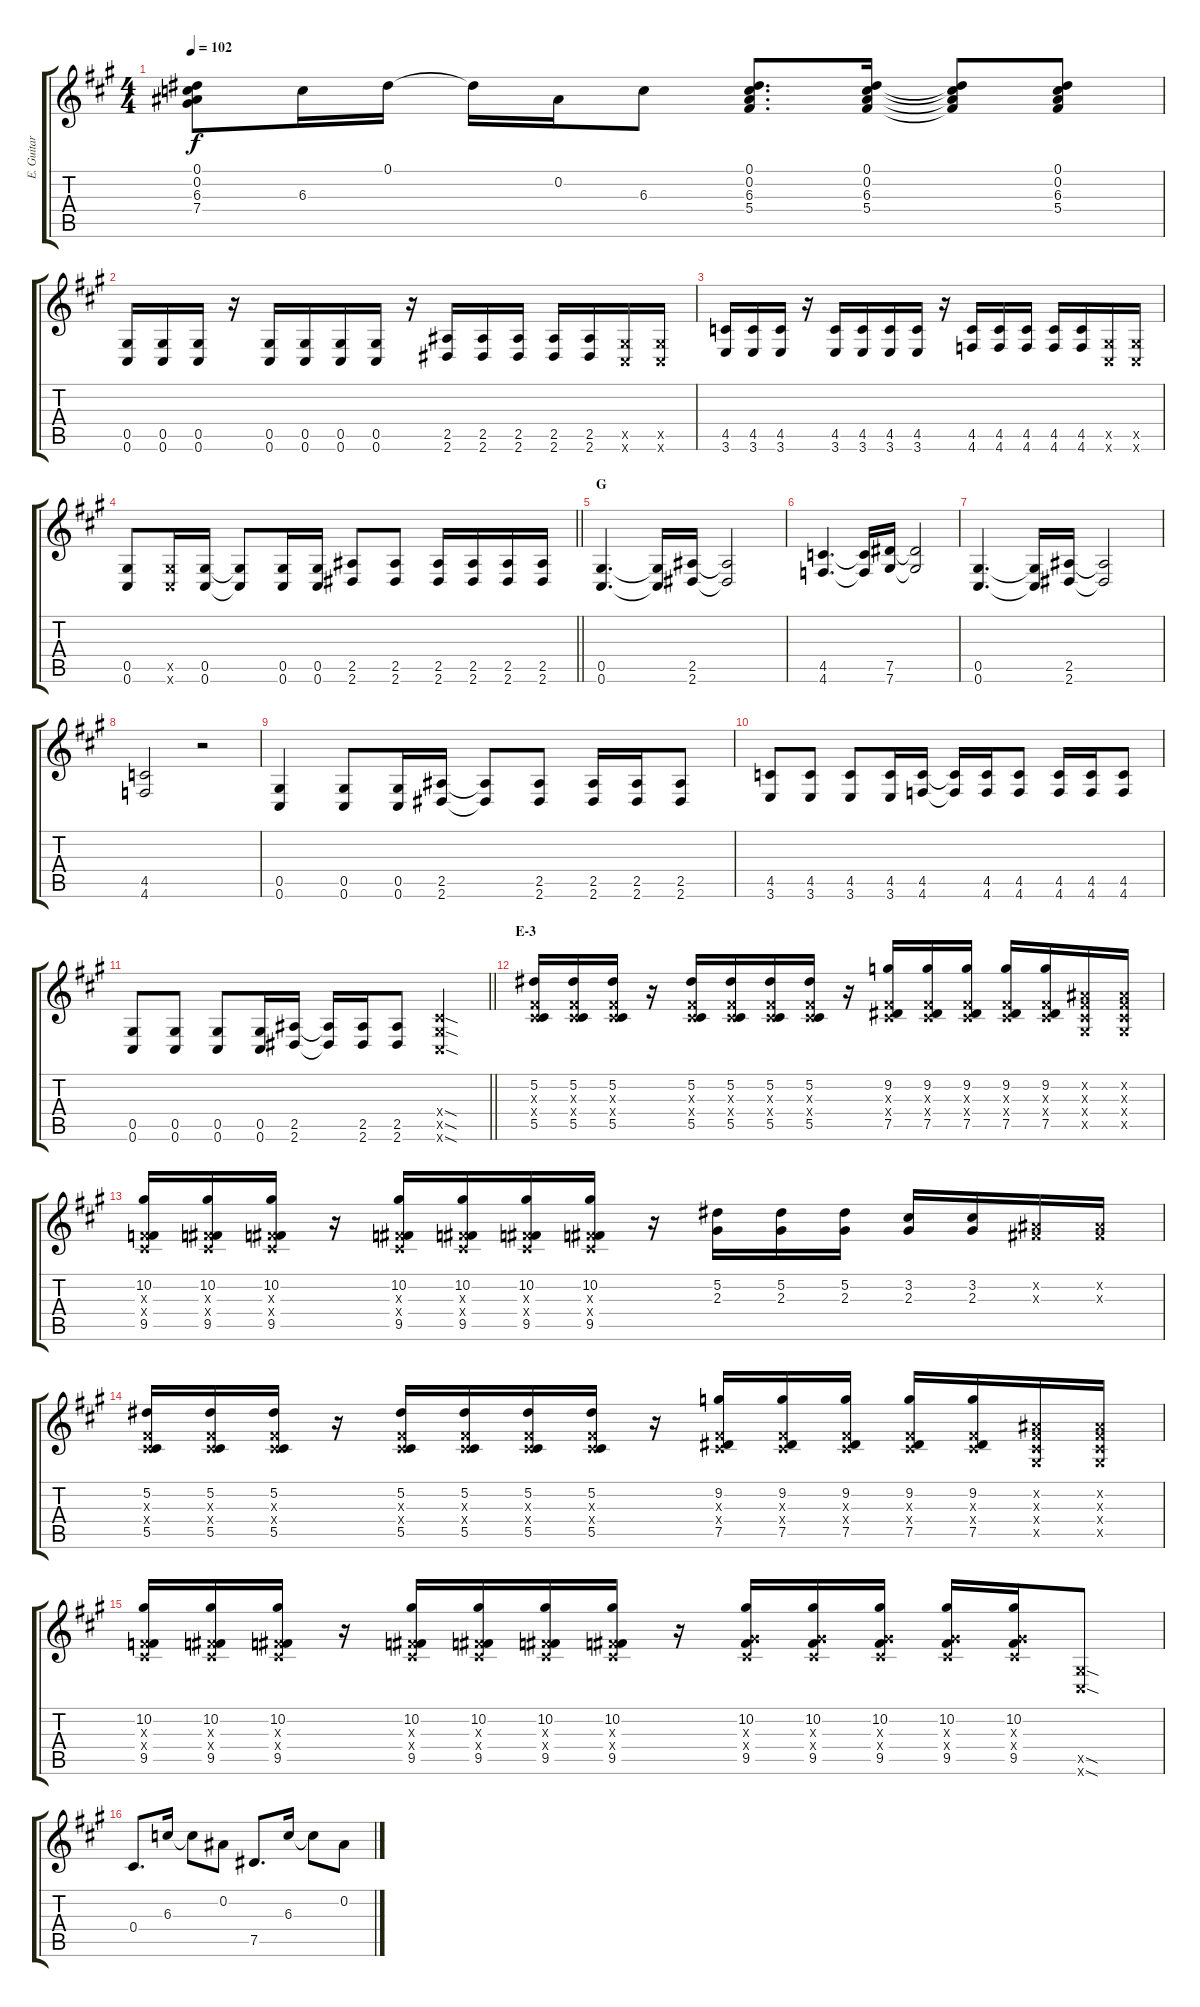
\track ("E. Guitar III" "E. Guitar ") {instrument distortionguitar}
\staff {score tabs}
\tuning (Eb4 Bb3 Gb3 Db3 Ab2 Db2) {hide}
\ts (4 4)
\tempo 102
\clef g2
\ks a
(0.1 0.2 6.3 7.4).8{dy f} 6.3.16 0.1.16 0.1{t}.16 0.2.16 6.3.8 (0.1 0.2 6.3 5.4).8{d} (0.1 0.2 6.3 5.4).16 (0.1{t} 0.2{t} 6.3{t} 5.4{t}).8 (0.1 0.2 6.3 5.4).8 |
(0.5 0.6).16 (0.5 0.6).16 (0.5 0.6).16 r.16 (0.5 0.6).16 (0.5 0.6).16 (0.5 0.6).16 (0.5 0.6).16 r.16 (2.5 2.6).16 (2.5 2.6).16 (2.5 2.6).16 (2.5 2.6).16 (2.5 2.6).16 (0.5{x} 0.6{x}).16 (0.5{x} 0.6{x}).16 |
(4.5 3.6).16 (4.5 3.6).16 (4.5 3.6).16 r.16 (4.5 3.6).16 (4.5 3.6).16 (4.5 3.6).16 (4.5 3.6).16 r.16 (4.5 4.6).16 (4.5 4.6).16 (4.5 4.6).16 (4.5 4.6).16 (4.5 4.6).16 (0.5{x} 0.6{x}).16 (0.5{x} 0.6{x}).16 |
\barLineRight lightlight
(0.5 0.6).8 (0.5{x} 0.6{x}).16 (0.5 0.6).16 (0.5{t} 0.6{t}).8 (0.5 0.6).16 (0.5 0.6).16 (2.5 2.6).8 (2.5 2.6).8 (2.5 2.6).16 (2.5 2.6).16 (2.5 2.6).16 (2.5 2.6).16 |
\section ("" "G")
(0.5 0.6).4{d} (0.5{t} 0.6{t}).16 (2.5 2.6).16 (2.5{t} 2.6{t}).2 |
(4.5 4.6).4{d} (4.5{t} 4.6{t}).16 (7.5 7.6).16 (7.5{t} 7.6{t}).2 |
(0.5 0.6).4{d} (0.5{t} 0.6{t}).16 (2.5 2.6).16 (2.5{t} 2.6{t}).2 |
(4.5 4.6).2 r.2 |
(0.5 0.6).4 (0.5 0.6).8 (0.5 0.6).16 (2.5 2.6).16 (2.5{t} 2.6{t}).8 (2.5 2.6).8 (2.5 2.6).16 (2.5 2.6).16 (2.5 2.6).8 |
(4.5 3.6).8 (4.5 3.6).8 (4.5 3.6).8 (4.5 3.6).16 (4.5 4.6).16 (4.5{t} 4.6{t}).16 (4.5 4.6).16 (4.5 4.6).8 (4.5 4.6).16 (4.5 4.6).16 (4.5 4.6).8 |
\barLineRight lightlight
(0.5 0.6).8 (0.5 0.6).8 (0.5 0.6).8 (0.5 0.6).16 (2.5 2.6).16 (2.5{t} 2.6{t}).16 (2.5 2.6).16 (2.5 2.6).8 (0.4{sod x} 0.5{sod x} 0.6{sod x}).4 |
\section ("" "E-3")
(5.2 0.3{x} 0.4{x} 5.5).16 (5.2 0.3{x} 0.4{x} 5.5).16 (5.2 0.3{x} 0.4{x} 5.5).16 r.16 (5.2 0.3{x} 0.4{x} 5.5).16 (5.2 0.3{x} 0.4{x} 5.5).16 (5.2 0.3{x} 0.4{x} 5.5).16 (5.2 0.3{x} 0.4{x} 5.5).16 r.16 (9.2 0.3{x} 0.4{x} 7.5).16 (9.2 0.3{x} 0.4{x} 7.5).16 (9.2 0.3{x} 0.4{x} 7.5).16 (9.2 0.3{x} 0.4{x} 7.5).16 (9.2 0.3{x} 0.4{x} 7.5).16 (0.2{x} 0.3{x} 0.4{x} 0.5{x}).16 (0.2{x} 0.3{x} 0.4{x} 0.5{x}).16 |
(10.2 0.3{x} 0.4{x} 9.5).16 (10.2 0.3{x} 0.4{x} 9.5).16 (10.2 0.3{x} 0.4{x} 9.5).16 r.16 (10.2 0.3{x} 0.4{x} 9.5).16 (10.2 0.3{x} 0.4{x} 9.5).16 (10.2 0.3{x} 0.4{x} 9.5).16 (10.2 0.3{x} 0.4{x} 9.5).16 r.16 (5.2 2.3).16 (5.2 2.3).16 (5.2 2.3).16 (3.2 2.3).16 (3.2 2.3).16 (0.2{x} 0.3{x}).16 (0.2{x} 0.3{x}).16 |
(5.2 0.3{x} 0.4{x} 5.5).16 (5.2 0.3{x} 0.4{x} 5.5).16 (5.2 0.3{x} 0.4{x} 5.5).16 r.16 (5.2 0.3{x} 0.4{x} 5.5).16 (5.2 0.3{x} 0.4{x} 5.5).16 (5.2 0.3{x} 0.4{x} 5.5).16 (5.2 0.3{x} 0.4{x} 5.5).16 r.16 (9.2 0.3{x} 0.4{x} 7.5).16 (9.2 0.3{x} 0.4{x} 7.5).16 (9.2 0.3{x} 0.4{x} 7.5).16 (9.2 0.3{x} 0.4{x} 7.5).16 (9.2 0.3{x} 0.4{x} 7.5).16 (0.2{x} 0.3{x} 0.4{x} 0.5{x}).16 (0.2{x} 0.3{x} 0.4{x} 0.5{x}).16 |
(10.2 0.3{x} 0.4{x} 9.5).16 (10.2 0.3{x} 0.4{x} 9.5).16 (10.2 0.3{x} 0.4{x} 9.5).16 r.16 (10.2 0.3{x} 0.4{x} 9.5).16 (10.2 0.3{x} 0.4{x} 9.5).16 (10.2 0.3{x} 0.4{x} 9.5).16 (10.2 0.3{x} 0.4{x} 9.5).16 r.16 (10.2 2.3{x} 0.4{x} 9.5).16 (10.2 2.3{x} 0.4{x} 9.5).16 (10.2 2.3{x} 0.4{x} 9.5).16 (10.2 2.3{x} 0.4{x} 9.5).16 (10.2 2.3{x} 0.4{x} 9.5).16 (0.5{sod x} 0.6{sod x}).8 |
0.4.8{d} 6.3.16 6.3{t}.8 0.2.8 7.5.8{d} 6.3.16 6.3{t}.8 0.2.8
